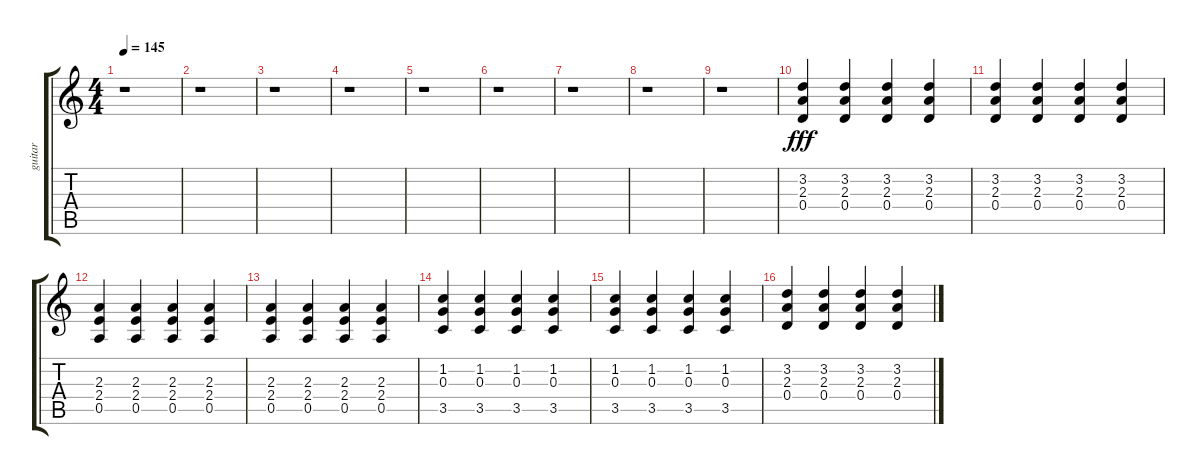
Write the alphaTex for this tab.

\track ("guitar" "guitar") {instrument electricguitarclean}
\staff {score tabs}
\tuning (E4 B3 G3 D3 A2 E2) {hide}
\ts (4 4)
\tempo 145
\clef g2
\ks c
r.1{dy fff} |
r.1 |
r.1 |
r.1 |
r.1 |
r.1 |
r.1 |
r.1 |
r.1 |
(3.2 2.3 0.4).4 (3.2 2.3 0.4).4 (3.2 2.3 0.4).4 (3.2 2.3 0.4).4 |
(3.2 2.3 0.4).4 (3.2 2.3 0.4).4 (3.2 2.3 0.4).4 (3.2 2.3 0.4).4 |
(2.3 2.4 0.5).4 (2.3 2.4 0.5).4 (2.3 2.4 0.5).4 (2.3 2.4 0.5).4 |
(2.3 2.4 0.5).4 (2.3 2.4 0.5).4 (2.3 2.4 0.5).4 (2.3 2.4 0.5).4 |
(1.2 0.3 3.5).4 (1.2 0.3 3.5).4 (1.2 0.3 3.5).4 (1.2 0.3 3.5).4 |
(1.2 0.3 3.5).4 (1.2 0.3 3.5).4 (1.2 0.3 3.5).4 (1.2 0.3 3.5).4 |
(3.2 2.3 0.4).4 (3.2 2.3 0.4).4 (3.2 2.3 0.4).4 (3.2 2.3 0.4).4
